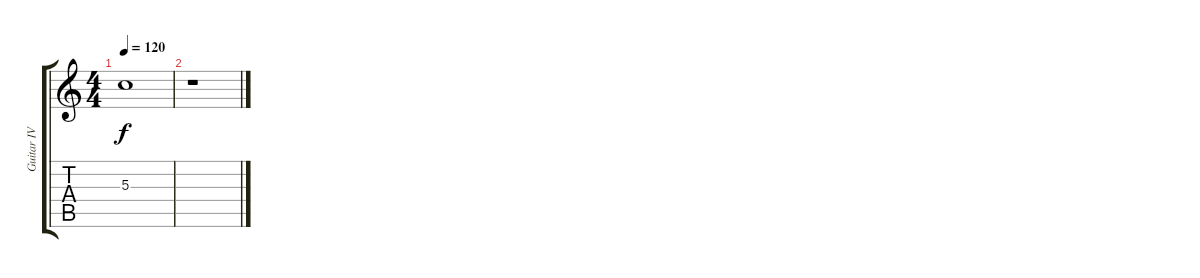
\track ("Guitar IV" "Guitar IV") {instrument overdrivenguitar}
\staff {score tabs}
\tuning (E4 B3 G3 D3 A2 E2) {hide}
\ts (4 4)
\tempo 120
\clef g2
\ks c
5.3{t}.1{dy f} |
r.1
